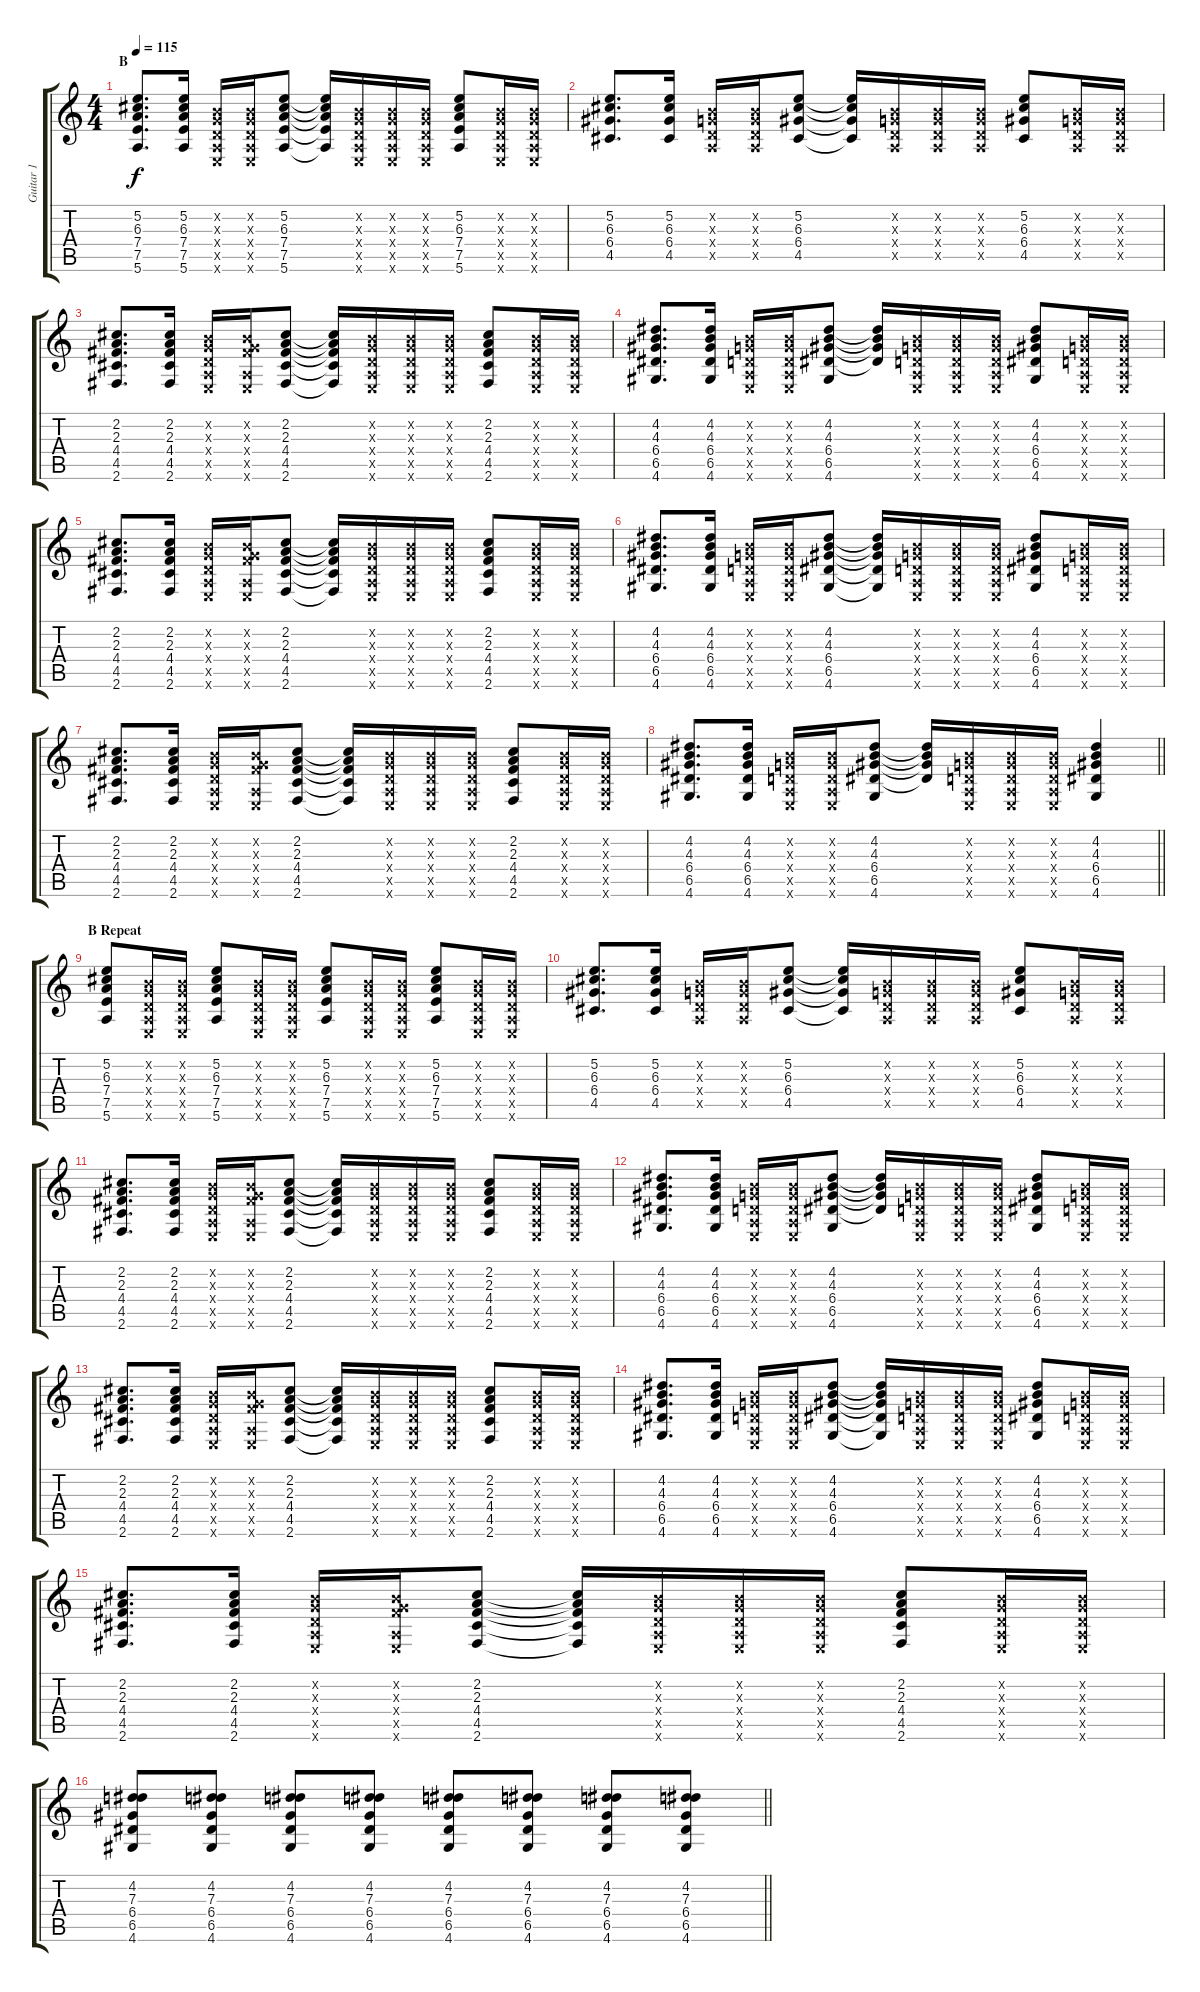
\track ("Guitar 1" "Guitar 1") {instrument distortionguitar}
\staff {score tabs}
\tuning (E4 B3 G3 D3 A2 E2) {hide}
\ts (4 4)
\section ("" "B")
\tempo 115
\clef g2
\ks c
(5.2 6.3 7.4 7.5 5.6).8{d dy f} (5.2 6.3 7.4 7.5 5.6).16 (0.2{x} 0.3{x} 0.4{x} 0.5{x} 0.6{x}).16 (0.2{x} 0.3{x} 0.4{x} 0.5{x} 0.6{x}).16 (5.2 6.3 7.4 7.5 5.6).8 (5.2{t} 6.3{t} 7.4{t} 7.5{t} 5.6{t}).16 (0.2{x} 0.3{x} 0.4{x} 0.5{x} 0.6{x}).16 (0.2{x} 0.3{x} 0.4{x} 0.5{x} 0.6{x}).16 (0.2{x} 0.3{x} 0.4{x} 0.5{x} 0.6{x}).16 (5.2 6.3 7.4 7.5 5.6).8 (0.2{x} 0.3{x} 0.4{x} 0.5{x} 0.6{x}).16 (0.2{x} 0.3{x} 0.4{x} 0.5{x} 0.6{x}).16 |
(5.2 6.3 6.4 4.5).8{d} (5.2 6.3 6.4 4.5).16 (0.2{x} 0.3{x} 0.4{x} 0.5{x}).16 (0.2{x} 0.3{x} 0.4{x} 0.5{x}).16 (5.2 6.3 6.4 4.5).8 (5.2{t} 6.3{t} 6.4{t} 4.5{t}).16 (0.2{x} 0.3{x} 0.4{x} 0.5{x}).16 (0.2{x} 0.3{x} 0.4{x} 0.5{x}).16 (0.2{x} 0.3{x} 0.4{x} 0.5{x}).16 (5.2 6.3 6.4 4.5).8 (0.2{x} 0.3{x} 0.4{x} 0.5{x}).16 (0.2{x} 0.3{x} 0.4{x} 0.5{x}).16 |
(2.2 2.3 4.4 4.5 2.6).8{d} (2.2 2.3 4.4 4.5 2.6).16 (0.2{x} 0.3{x} 0.4{x} 0.5{x} 0.6{x}).16 (0.2{x} 0.3{x} 4.4{x} 0.5{x} 0.6{x}).16 (2.2 2.3 4.4 4.5 2.6).8 (2.2{t} 2.3{t} 4.4{t} 4.5{t} 2.6{t}).16 (0.2{x} 0.3{x} 0.4{x} 0.5{x} 0.6{x}).16 (0.2{x} 0.3{x} 0.4{x} 0.5{x} 0.6{x}).16 (0.2{x} 0.3{x} 0.4{x} 0.5{x} 0.6{x}).16 (2.2 2.3 4.4 4.5 2.6).8 (0.2{x} 0.3{x} 0.4{x} 0.5{x} 0.6{x}).16 (0.2{x} 0.3{x} 0.4{x} 0.5{x} 0.6{x}).16 |
(4.2 4.3 6.4 6.5 4.6).8{d} (4.2 4.3 6.4 6.5 4.6).16 (0.2{x} 0.3{x} 0.4{x} 0.5{x} 0.6{x}).16 (0.2{x} 0.3{x} 0.4{x} 0.5{x} 0.6{x}).16 (4.2 4.3 6.4 6.5 4.6).8 (4.2{t} 4.3{t} 6.4{t} 6.5{t}).16 (0.2{x} 0.3{x} 0.4{x} 0.5{x} 0.6{x}).16 (0.2{x} 0.3{x} 0.4{x} 0.5{x} 0.6{x}).16 (0.2{x} 0.3{x} 0.4{x} 0.5{x} 0.6{x}).16 (4.2 4.3 6.4 6.5 4.6).8 (0.2{x} 0.3{x} 0.4{x} 0.5{x} 0.6{x}).16 (0.2{x} 0.3{x} 0.4{x} 0.5{x} 0.6{x}).16 |
(2.2 2.3 4.4 4.5 2.6).8{d} (2.2 2.3 4.4 4.5 2.6).16 (0.2{x} 0.3{x} 0.4{x} 0.5{x} 0.6{x}).16 (0.2{x} 0.3{x} 4.4{x} 0.5{x} 0.6{x}).16 (2.2 2.3 4.4 4.5 2.6).8 (2.2{t} 2.3{t} 4.4{t} 4.5{t} 2.6{t}).16 (0.2{x} 0.3{x} 0.4{x} 0.5{x} 0.6{x}).16 (0.2{x} 0.3{x} 0.4{x} 0.5{x} 0.6{x}).16 (0.2{x} 0.3{x} 0.4{x} 0.5{x} 0.6{x}).16 (2.2 2.3 4.4 4.5 2.6).8 (0.2{x} 0.3{x} 0.4{x} 0.5{x} 0.6{x}).16 (0.2{x} 0.3{x} 0.4{x} 0.5{x} 0.6{x}).16 |
(4.2 4.3 6.4 6.5 4.6).8{d} (4.2 4.3 6.4 6.5 4.6).16 (0.2{x} 0.3{x} 0.4{x} 0.5{x} 0.6{x}).16 (0.2{x} 0.3{x} 0.4{x} 0.5{x} 0.6{x}).16 (4.2 4.3 6.4 6.5 4.6).8 (4.2{t} 4.3{t} 6.4{t} 6.5{t} 4.6{t}).16 (0.2{x} 0.3{x} 0.4{x} 0.5{x} 0.6{x}).16 (0.2{x} 0.3{x} 0.4{x} 0.5{x} 0.6{x}).16 (0.2{x} 0.3{x} 0.4{x} 0.5{x} 0.6{x}).16 (4.2 4.3 6.4 6.5 4.6).8 (0.2{x} 0.3{x} 0.4{x} 0.5{x} 0.6{x}).16 (0.2{x} 0.3{x} 0.4{x} 0.5{x} 0.6{x}).16 |
(2.2 2.3 4.4 4.5 2.6).8{d} (2.2 2.3 4.4 4.5 2.6).16 (0.2{x} 0.3{x} 0.4{x} 0.5{x} 0.6{x}).16 (0.2{x} 0.3{x} 4.4{x} 0.5{x} 0.6{x}).16 (2.2 2.3 4.4 4.5 2.6).8 (2.2{t} 2.3{t} 4.4{t} 4.5{t} 2.6{t}).16 (0.2{x} 0.3{x} 0.4{x} 0.5{x} 0.6{x}).16 (0.2{x} 0.3{x} 0.4{x} 0.5{x} 0.6{x}).16 (0.2{x} 0.3{x} 0.4{x} 0.5{x} 0.6{x}).16 (2.2 2.3 4.4 4.5 2.6).8 (0.2{x} 0.3{x} 0.4{x} 0.5{x} 0.6{x}).16 (0.2{x} 0.3{x} 0.4{x} 0.5{x} 0.6{x}).16 |
\barLineRight lightlight
(4.2 4.3 6.4 6.5 4.6).8{d} (4.2 4.3 6.4 6.5 4.6).16 (0.2{x} 0.3{x} 0.4{x} 0.5{x} 0.6{x}).16 (0.2{x} 0.3{x} 0.4{x} 0.5{x} 0.6{x}).16 (4.2 4.3 6.4 6.5 4.6).8 (4.2{t} 4.3{t} 6.4{t} 6.5{t}).16 (0.2{x} 0.3{x} 0.4{x} 0.5{x} 0.6{x}).16 (0.2{x} 0.3{x} 0.4{x} 0.5{x} 0.6{x}).16 (0.2{x} 0.3{x} 0.4{x} 0.5{x} 0.6{x}).16 (4.2 4.3 6.4 6.5 4.6).4 |
\section ("" "B Repeat")
(5.2 6.3 7.4 7.5 5.6).8 (0.2{x} 0.3{x} 0.4{x} 0.5{x} 0.6{x}).16 (0.2{x} 0.3{x} 0.4{x} 0.5{x} 0.6{x}).16 (5.2 6.3 7.4 7.5 5.6).8 (0.2{x} 0.3{x} 0.4{x} 0.5{x} 0.6{x}).16 (0.2{x} 0.3{x} 0.4{x} 0.5{x} 0.6{x}).16 (5.2 6.3 7.4 7.5 5.6).8 (0.2{x} 0.3{x} 0.4{x} 0.5{x} 0.6{x}).16 (0.2{x} 0.3{x} 0.4{x} 0.5{x} 0.6{x}).16 (5.2 6.3 7.4 7.5 5.6).8 (0.2{x} 0.3{x} 0.4{x} 0.5{x} 0.6{x}).16 (0.2{x} 0.3{x} 0.4{x} 0.5{x} 0.6{x}).16 |
(5.2 6.3 6.4 4.5).8{d} (5.2 6.3 6.4 4.5).16 (0.2{x} 0.3{x} 0.4{x} 0.5{x}).16 (0.2{x} 0.3{x} 0.4{x} 0.5{x}).16 (5.2 6.3 6.4 4.5).8 (5.2{t} 6.3{t} 6.4{t} 4.5{t}).16 (0.2{x} 0.3{x} 0.4{x} 0.5{x}).16 (0.2{x} 0.3{x} 0.4{x} 0.5{x}).16 (0.2{x} 0.3{x} 0.4{x} 0.5{x}).16 (5.2 6.3 6.4 4.5).8 (0.2{x} 0.3{x} 0.4{x} 0.5{x}).16 (0.2{x} 0.3{x} 0.4{x} 0.5{x}).16 |
(2.2 2.3 4.4 4.5 2.6).8{d} (2.2 2.3 4.4 4.5 2.6).16 (0.2{x} 0.3{x} 0.4{x} 0.5{x} 0.6{x}).16 (0.2{x} 0.3{x} 4.4{x} 0.5{x} 0.6{x}).16 (2.2 2.3 4.4 4.5 2.6).8 (2.2{t} 2.3{t} 4.4{t} 4.5{t} 2.6{t}).16 (0.2{x} 0.3{x} 0.4{x} 0.5{x} 0.6{x}).16 (0.2{x} 0.3{x} 0.4{x} 0.5{x} 0.6{x}).16 (0.2{x} 0.3{x} 0.4{x} 0.5{x} 0.6{x}).16 (2.2 2.3 4.4 4.5 2.6).8 (0.2{x} 0.3{x} 0.4{x} 0.5{x} 0.6{x}).16 (0.2{x} 0.3{x} 0.4{x} 0.5{x} 0.6{x}).16 |
(4.2 4.3 6.4 6.5 4.6).8{d} (4.2 4.3 6.4 6.5 4.6).16 (0.2{x} 0.3{x} 0.4{x} 0.5{x} 0.6{x}).16 (0.2{x} 0.3{x} 0.4{x} 0.5{x} 0.6{x}).16 (4.2 4.3 6.4 6.5 4.6).8 (4.2{t} 4.3{t} 6.4{t} 6.5{t}).16 (0.2{x} 0.3{x} 0.4{x} 0.5{x} 0.6{x}).16 (0.2{x} 0.3{x} 0.4{x} 0.5{x} 0.6{x}).16 (0.2{x} 0.3{x} 0.4{x} 0.5{x} 0.6{x}).16 (4.2 4.3 6.4 6.5 4.6).8 (0.2{x} 0.3{x} 0.4{x} 0.5{x} 0.6{x}).16 (0.2{x} 0.3{x} 0.4{x} 0.5{x} 0.6{x}).16 |
(2.2 2.3 4.4 4.5 2.6).8{d} (2.2 2.3 4.4 4.5 2.6).16 (0.2{x} 0.3{x} 0.4{x} 0.5{x} 0.6{x}).16 (0.2{x} 0.3{x} 4.4{x} 0.5{x} 0.6{x}).16 (2.2 2.3 4.4 4.5 2.6).8 (2.2{t} 2.3{t} 4.4{t} 4.5{t} 2.6{t}).16 (0.2{x} 0.3{x} 0.4{x} 0.5{x} 0.6{x}).16 (0.2{x} 0.3{x} 0.4{x} 0.5{x} 0.6{x}).16 (0.2{x} 0.3{x} 0.4{x} 0.5{x} 0.6{x}).16 (2.2 2.3 4.4 4.5 2.6).8 (0.2{x} 0.3{x} 0.4{x} 0.5{x} 0.6{x}).16 (0.2{x} 0.3{x} 0.4{x} 0.5{x} 0.6{x}).16 |
(4.2 4.3 6.4 6.5 4.6).8{d} (4.2 4.3 6.4 6.5 4.6).16 (0.2{x} 0.3{x} 0.4{x} 0.5{x} 0.6{x}).16 (0.2{x} 0.3{x} 0.4{x} 0.5{x} 0.6{x}).16 (4.2 4.3 6.4 6.5 4.6).8 (4.2{t} 4.3{t} 6.4{t} 6.5{t} 4.6{t}).16 (0.2{x} 0.3{x} 0.4{x} 0.5{x} 0.6{x}).16 (0.2{x} 0.3{x} 0.4{x} 0.5{x} 0.6{x}).16 (0.2{x} 0.3{x} 0.4{x} 0.5{x} 0.6{x}).16 (4.2 4.3 6.4 6.5 4.6).8 (0.2{x} 0.3{x} 0.4{x} 0.5{x} 0.6{x}).16 (0.2{x} 0.3{x} 0.4{x} 0.5{x} 0.6{x}).16 |
(2.2 2.3 4.4 4.5 2.6).8{d} (2.2 2.3 4.4 4.5 2.6).16 (0.2{x} 0.3{x} 0.4{x} 0.5{x} 0.6{x}).16 (0.2{x} 0.3{x} 4.4{x} 0.5{x} 0.6{x}).16 (2.2 2.3 4.4 4.5 2.6).8 (2.2{t} 2.3{t} 4.4{t} 4.5{t} 2.6{t}).16 (0.2{x} 0.3{x} 0.4{x} 0.5{x} 0.6{x}).16 (0.2{x} 0.3{x} 0.4{x} 0.5{x} 0.6{x}).16 (0.2{x} 0.3{x} 0.4{x} 0.5{x} 0.6{x}).16 (2.2 2.3 4.4 4.5 2.6).8 (0.2{x} 0.3{x} 0.4{x} 0.5{x} 0.6{x}).16 (0.2{x} 0.3{x} 0.4{x} 0.5{x} 0.6{x}).16 |
\barLineRight lightlight
(4.2 7.3 6.4 6.5 4.6).8 (4.2 7.3 6.4 6.5 4.6).8 (4.2 7.3 6.4 6.5 4.6).8 (4.2 7.3 6.4 6.5 4.6).8 (4.2 7.3 6.4 6.5 4.6).8 (4.2 7.3 6.4 6.5 4.6).8 (4.2 7.3 6.4 6.5 4.6).8 (4.2 7.3 6.4 6.5 4.6).8
